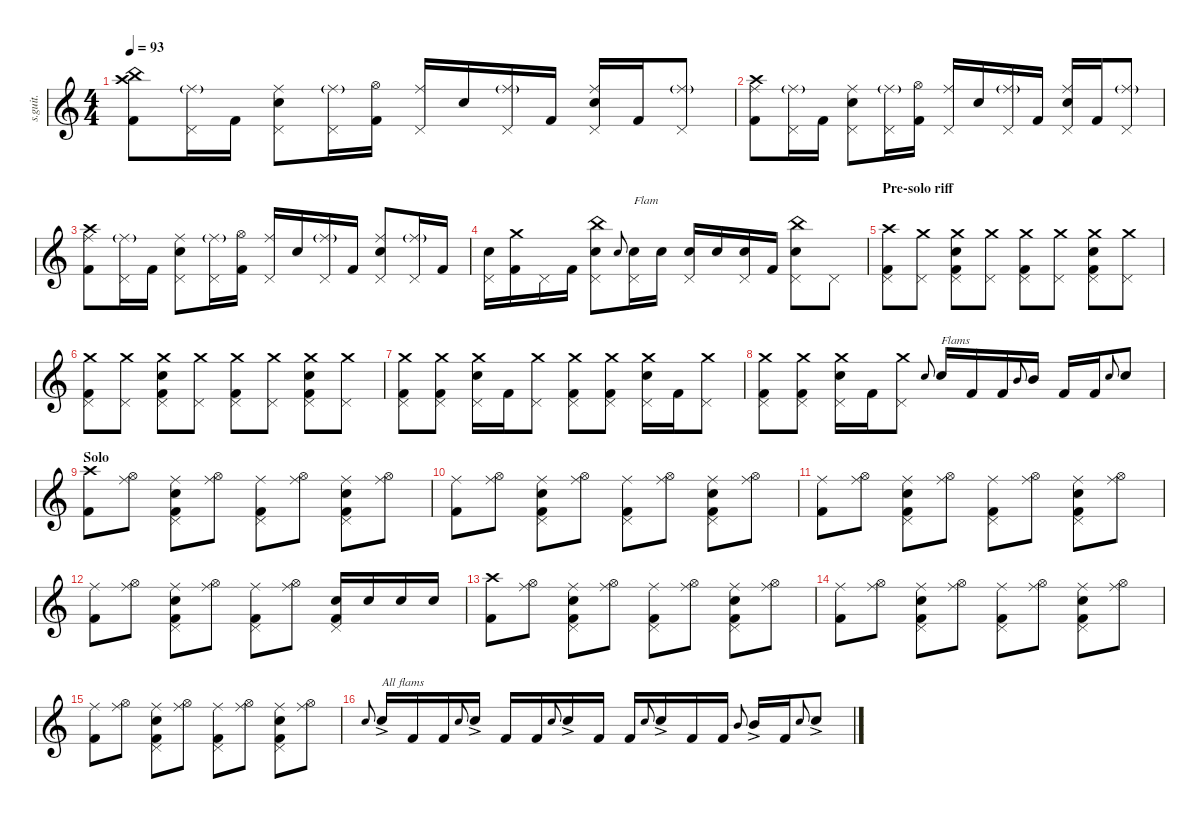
\defaultSystemsLayout 4
\hideDynamics
\bracketExtendMode nobrackets
\track ("Dominic Howard - Drums" "s.guit.") {instrument percussion}
\staff {score}
\articulation defaults
\ts (4 4)
\tempo 93
\clef g2
\ks c
("China (hit)" "Crash high (hit)" "Kick (hit) 2").8{dy f} ("Ride (middle)"{g} "Pedal Hi-Hat (hit)").16 "Kick (hit) 2".16 ("Ride (middle)" "Snare (hit) 2" "Pedal Hi-Hat (hit)").8 ("Ride (middle)"{g} "Pedal Hi-Hat (hit)").16 ("Hi-Hat (open)" "Kick (hit) 2").16 ("Ride (middle)" "Pedal Hi-Hat (hit)").16 "Snare (hit) 2".16 ("Ride (middle)"{g} "Pedal Hi-Hat (hit)").16 "Kick (hit) 2".16 ("Ride (middle)" "Snare (hit) 2" "Pedal Hi-Hat (hit)").16 "Kick (hit) 2".16 ("Ride (middle)"{g} "Pedal Hi-Hat (hit)").8 |
("Crash high (hit)" "Ride (middle)" "Kick (hit) 2").8 ("Ride (middle)"{g} "Pedal Hi-Hat (hit)").16 "Kick (hit) 2".16 ("Ride (middle)" "Snare (hit) 2" "Pedal Hi-Hat (hit)").8 ("Ride (middle)"{g} "Pedal Hi-Hat (hit)").16 ("Hi-Hat (open)" "Kick (hit) 2").16 ("Ride (middle)" "Pedal Hi-Hat (hit)").16 "Snare (hit) 2".16 ("Ride (middle)"{g} "Pedal Hi-Hat (hit)").16 "Kick (hit) 2".16 ("Ride (middle)" "Snare (hit) 2" "Pedal Hi-Hat (hit)").16 "Kick (hit) 2".16 ("Ride (middle)"{g} "Pedal Hi-Hat (hit)").8 |
("Crash high (hit)" "Ride (middle)" "Kick (hit) 2").8 ("Ride (middle)"{g} "Pedal Hi-Hat (hit)").16 "Kick (hit) 2".16 ("Ride (middle)" "Snare (hit) 2" "Pedal Hi-Hat (hit)").8 ("Ride (middle)"{g} "Pedal Hi-Hat (hit)").16 ("Hi-Hat (open)" "Kick (hit) 2").16 ("Ride (middle)" "Pedal Hi-Hat (hit)").16 "Snare (hit) 2".16 ("Ride (middle)"{g} "Pedal Hi-Hat (hit)").16 "Kick (hit) 2".16 ("Ride (middle)" "Snare (hit) 2" "Pedal Hi-Hat (hit)").8 ("Ride (middle)"{g} "Pedal Hi-Hat (hit)").16 "Kick (hit) 2".16 |
("Snare (hit) 2" "Pedal Hi-Hat (hit)").16 ("Crash medium (hit)" "Kick (hit) 2").16 "Pedal Hi-Hat (hit)".16 "Kick (hit) 2".16 ("China (hit)" "Snare (hit) 2" "Pedal Hi-Hat (hit)").8 "Snare (hit) 2".8{gr onbeat} ("Snare (hit) 2" "Pedal Hi-Hat (hit)").16{txt "Flam"} "Snare (hit) 2".16 ("Snare (hit) 2" "Pedal Hi-Hat (hit)").16 "Snare (hit) 2".16 ("Snare (hit) 2" "Pedal Hi-Hat (hit)").16 "Kick (hit) 2".16 ("China (hit)" "Snare (hit) 2" "Pedal Hi-Hat (hit)").8 "Pedal Hi-Hat (hit)".8 |
\section ("" "Pre-solo riff")
("Crash high (hit)" "Kick (hit) 2" "Pedal Hi-Hat (hit)").8 ("Crash medium (hit)" "Pedal Hi-Hat (hit)").8 ("Crash medium (hit)" "Snare (hit) 2" "Kick (hit) 2" "Pedal Hi-Hat (hit)").8 ("Crash medium (hit)" "Pedal Hi-Hat (hit)").8 ("Crash medium (hit)" "Kick (hit) 2" "Pedal Hi-Hat (hit)").8 ("Crash medium (hit)" "Pedal Hi-Hat (hit)").8 ("Crash medium (hit)" "Snare (hit) 2" "Kick (hit) 2" "Pedal Hi-Hat (hit)").8 ("Crash medium (hit)" "Pedal Hi-Hat (hit)").8 |
("Crash medium (hit)" "Kick (hit) 2" "Pedal Hi-Hat (hit)").8 ("Crash medium (hit)" "Pedal Hi-Hat (hit)").8 ("Crash medium (hit)" "Snare (hit) 2" "Kick (hit) 2" "Pedal Hi-Hat (hit)").8 ("Crash medium (hit)" "Pedal Hi-Hat (hit)").8 ("Crash medium (hit)" "Kick (hit) 2" "Pedal Hi-Hat (hit)").8 ("Crash medium (hit)" "Pedal Hi-Hat (hit)").8 ("Crash medium (hit)" "Snare (hit) 2" "Kick (hit) 2" "Pedal Hi-Hat (hit)").8 ("Crash medium (hit)" "Pedal Hi-Hat (hit)").8 |
("Crash medium (hit)" "Kick (hit) 2" "Pedal Hi-Hat (hit)").8 ("Crash medium (hit)" "Kick (hit) 2" "Pedal Hi-Hat (hit)").8 ("Crash medium (hit)" "Snare (hit) 2" "Pedal Hi-Hat (hit)").16 "Kick (hit) 2".16 ("Crash medium (hit)" "Pedal Hi-Hat (hit)").8 ("Crash medium (hit)" "Kick (hit) 2" "Pedal Hi-Hat (hit)").8 ("Crash medium (hit)" "Kick (hit) 2" "Pedal Hi-Hat (hit)").8 ("Crash medium (hit)" "Snare (hit) 2" "Pedal Hi-Hat (hit)").16 "Kick (hit) 2".16 ("Crash medium (hit)" "Pedal Hi-Hat (hit)").8 |
("Crash medium (hit)" "Kick (hit) 2" "Pedal Hi-Hat (hit)").8 ("Crash medium (hit)" "Kick (hit) 2" "Pedal Hi-Hat (hit)").8 ("Crash medium (hit)" "Snare (hit) 2" "Pedal Hi-Hat (hit)").16 "Kick (hit) 2".16 ("Crash medium (hit)" "Pedal Hi-Hat (hit)").8 "Snare (hit) 2".8{gr onbeat} "Snare (hit) 2".16{txt "Flams"} "Kick (hit) 2".16 "Kick (hit) 2".16 "Mid Tom (hit)".8{gr onbeat} "Mid Tom (hit)".16 "Kick (hit) 2".16 "Kick (hit) 2".16 "Snare (hit) 2".8{gr onbeat} "Snare (hit) 2".8 |
\section ("" "Solo")
("Crash high (hit)" "Kick (hit) 2").8 ("Hi-Hat (open)" "Ride (middle)").8 ("Ride (middle)" "Snare (hit) 2" "Kick (hit) 2" "Pedal Hi-Hat (hit)").8 ("Hi-Hat (open)" "Ride (middle)").8 ("Ride (middle)" "Kick (hit) 2" "Pedal Hi-Hat (hit)").8 ("Hi-Hat (open)" "Ride (middle)").8 ("Ride (middle)" "Snare (hit) 2" "Kick (hit) 2" "Pedal Hi-Hat (hit)").8 ("Hi-Hat (open)" "Ride (middle)").8 |
("Ride (middle)" "Kick (hit) 2").8 ("Hi-Hat (open)" "Ride (middle)").8 ("Ride (middle)" "Snare (hit) 2" "Kick (hit) 2" "Pedal Hi-Hat (hit)").8 ("Hi-Hat (open)" "Ride (middle)").8 ("Ride (middle)" "Kick (hit) 2" "Pedal Hi-Hat (hit)").8 ("Hi-Hat (open)" "Ride (middle)").8 ("Ride (middle)" "Snare (hit) 2" "Kick (hit) 2" "Pedal Hi-Hat (hit)").8 ("Hi-Hat (open)" "Ride (middle)").8 |
("Ride (middle)" "Kick (hit) 2").8 ("Hi-Hat (open)" "Ride (middle)").8 ("Ride (middle)" "Snare (hit) 2" "Kick (hit) 2" "Pedal Hi-Hat (hit)").8 ("Hi-Hat (open)" "Ride (middle)").8 ("Ride (middle)" "Kick (hit) 2" "Pedal Hi-Hat (hit)").8 ("Hi-Hat (open)" "Ride (middle)").8 ("Ride (middle)" "Snare (hit) 2" "Kick (hit) 2" "Pedal Hi-Hat (hit)").8 ("Hi-Hat (open)" "Ride (middle)").8 |
("Ride (middle)" "Kick (hit) 2").8 ("Hi-Hat (open)" "Ride (middle)").8 ("Ride (middle)" "Snare (hit) 2" "Kick (hit) 2" "Pedal Hi-Hat (hit)").8 ("Hi-Hat (open)" "Ride (middle)").8 ("Ride (middle)" "Kick (hit) 2" "Pedal Hi-Hat (hit)").8 ("Hi-Hat (open)" "Ride (middle)").8 ("Snare (hit) 2" "Kick (hit) 2" "Pedal Hi-Hat (hit)").16 "Snare (hit) 2".16 "Snare (hit) 2".16 "Snare (hit) 2".16 |
("Crash high (hit)" "Kick (hit) 2").8 ("Hi-Hat (open)" "Ride (middle)").8 ("Ride (middle)" "Snare (hit) 2" "Kick (hit) 2" "Pedal Hi-Hat (hit)").8 ("Hi-Hat (open)" "Ride (middle)").8 ("Ride (middle)" "Kick (hit) 2" "Pedal Hi-Hat (hit)").8 ("Hi-Hat (open)" "Ride (middle)").8 ("Ride (middle)" "Snare (hit) 2" "Kick (hit) 2" "Pedal Hi-Hat (hit)").8 ("Hi-Hat (open)" "Ride (middle)").8 |
("Ride (middle)" "Kick (hit) 2").8 ("Hi-Hat (open)" "Ride (middle)").8 ("Ride (middle)" "Snare (hit) 2" "Kick (hit) 2" "Pedal Hi-Hat (hit)").8 ("Hi-Hat (open)" "Ride (middle)").8 ("Ride (middle)" "Kick (hit) 2" "Pedal Hi-Hat (hit)").8 ("Hi-Hat (open)" "Ride (middle)").8 ("Ride (middle)" "Snare (hit) 2" "Kick (hit) 2" "Pedal Hi-Hat (hit)").8 ("Hi-Hat (open)" "Ride (middle)").8 |
("Ride (middle)" "Kick (hit) 2").8 ("Hi-Hat (open)" "Ride (middle)").8 ("Ride (middle)" "Snare (hit) 2" "Kick (hit) 2" "Pedal Hi-Hat (hit)").8 ("Hi-Hat (open)" "Ride (middle)").8 ("Ride (middle)" "Kick (hit) 2" "Pedal Hi-Hat (hit)").8 ("Hi-Hat (open)" "Ride (middle)").8 ("Ride (middle)" "Snare (hit) 2" "Kick (hit) 2" "Pedal Hi-Hat (hit)").8 ("Hi-Hat (open)" "Ride (middle)").8 |
"Snare (hit) 2".8{gr onbeat} "Snare (hit) 2"{ac}.16{txt "All flams"} "Kick (hit) 2".16 "Kick (hit) 2".16 "Snare (hit) 2".8{gr onbeat} "Snare (hit) 2"{ac}.16 "Kick (hit) 2".16 "Kick (hit) 2".16 "Snare (hit) 2".8{gr onbeat} "Snare (hit) 2"{ac}.16 "Kick (hit) 2".16 "Kick (hit) 2".16 "Snare (hit) 2".8{gr onbeat} "Snare (hit) 2"{ac}.16 "Kick (hit) 2".16 "Kick (hit) 2".16 "Mid Tom (hit)".8{gr onbeat} "Mid Tom (hit)"{ac}.16 "Kick (hit) 2".16 "Snare (hit) 2".8{gr onbeat} "Snare (hit) 2"{ac}.8
